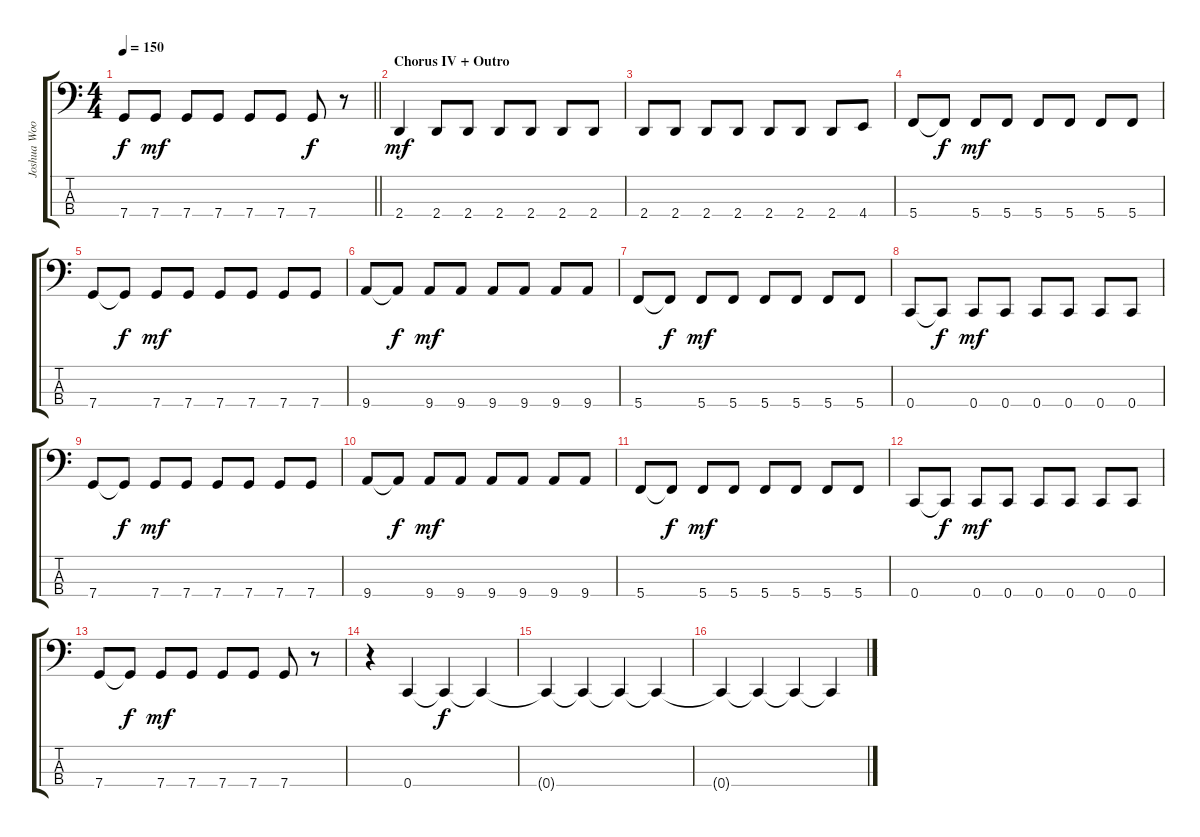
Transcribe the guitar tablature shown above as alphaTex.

\track ("Joshua Woodard" "Joshua Woo") {instrument electricbassfinger}
\staff {score tabs}
\tuning (F2 C2 G1 C1) {hide}
\ts (4 4)
\tempo 150
\clef f4
\barLineRight lightlight
\ks c
7.4{t}.8{dy f} 7.4.8{dy mf} 7.4.8 7.4.8 7.4.8 7.4.8 7.4.8{dy f} r.8 |
\section ("" "Chorus IV + Outro")
2.4.4{dy mf} 2.4.8 2.4.8 2.4.8 2.4.8 2.4.8 2.4.8 |
2.4.8 2.4.8 2.4.8 2.4.8 2.4.8 2.4.8 2.4.8 4.4.8 |
5.4.8 5.4{t}.8{dy f} 5.4.8{dy mf} 5.4.8 5.4.8 5.4.8 5.4.8 5.4.8 |
7.4.8 7.4{t}.8{dy f} 7.4.8{dy mf} 7.4.8 7.4.8 7.4.8 7.4.8 7.4.8 |
9.4.8 9.4{t}.8{dy f} 9.4.8{dy mf} 9.4.8 9.4.8 9.4.8 9.4.8 9.4.8 |
5.4.8 5.4{t}.8{dy f} 5.4.8{dy mf} 5.4.8 5.4.8 5.4.8 5.4.8 5.4.8 |
0.4.8 0.4{t}.8{dy f} 0.4.8{dy mf} 0.4.8 0.4.8 0.4.8 0.4.8 0.4.8 |
7.4.8 7.4{t}.8{dy f} 7.4.8{dy mf} 7.4.8 7.4.8 7.4.8 7.4.8 7.4.8 |
9.4.8 9.4{t}.8{dy f} 9.4.8{dy mf} 9.4.8 9.4.8 9.4.8 9.4.8 9.4.8 |
5.4.8 5.4{t}.8{dy f} 5.4.8{dy mf} 5.4.8 5.4.8 5.4.8 5.4.8 5.4.8 |
0.4.8 0.4{t}.8{dy f} 0.4.8{dy mf} 0.4.8 0.4.8 0.4.8 0.4.8 0.4.8 |
7.4.8 7.4{t}.8{dy f} 7.4.8{dy mf} 7.4.8 7.4.8 7.4.8 7.4.8 r.8 |
r.4 0.4.4 0.4{t}.4{dy f} 0.4{t}.4 |
0.4{t}.4 0.4{t}.4 0.4{t}.4 0.4{t}.4 |
0.4{t}.4 0.4{t}.4 0.4{t}.4 0.4{t}.4
